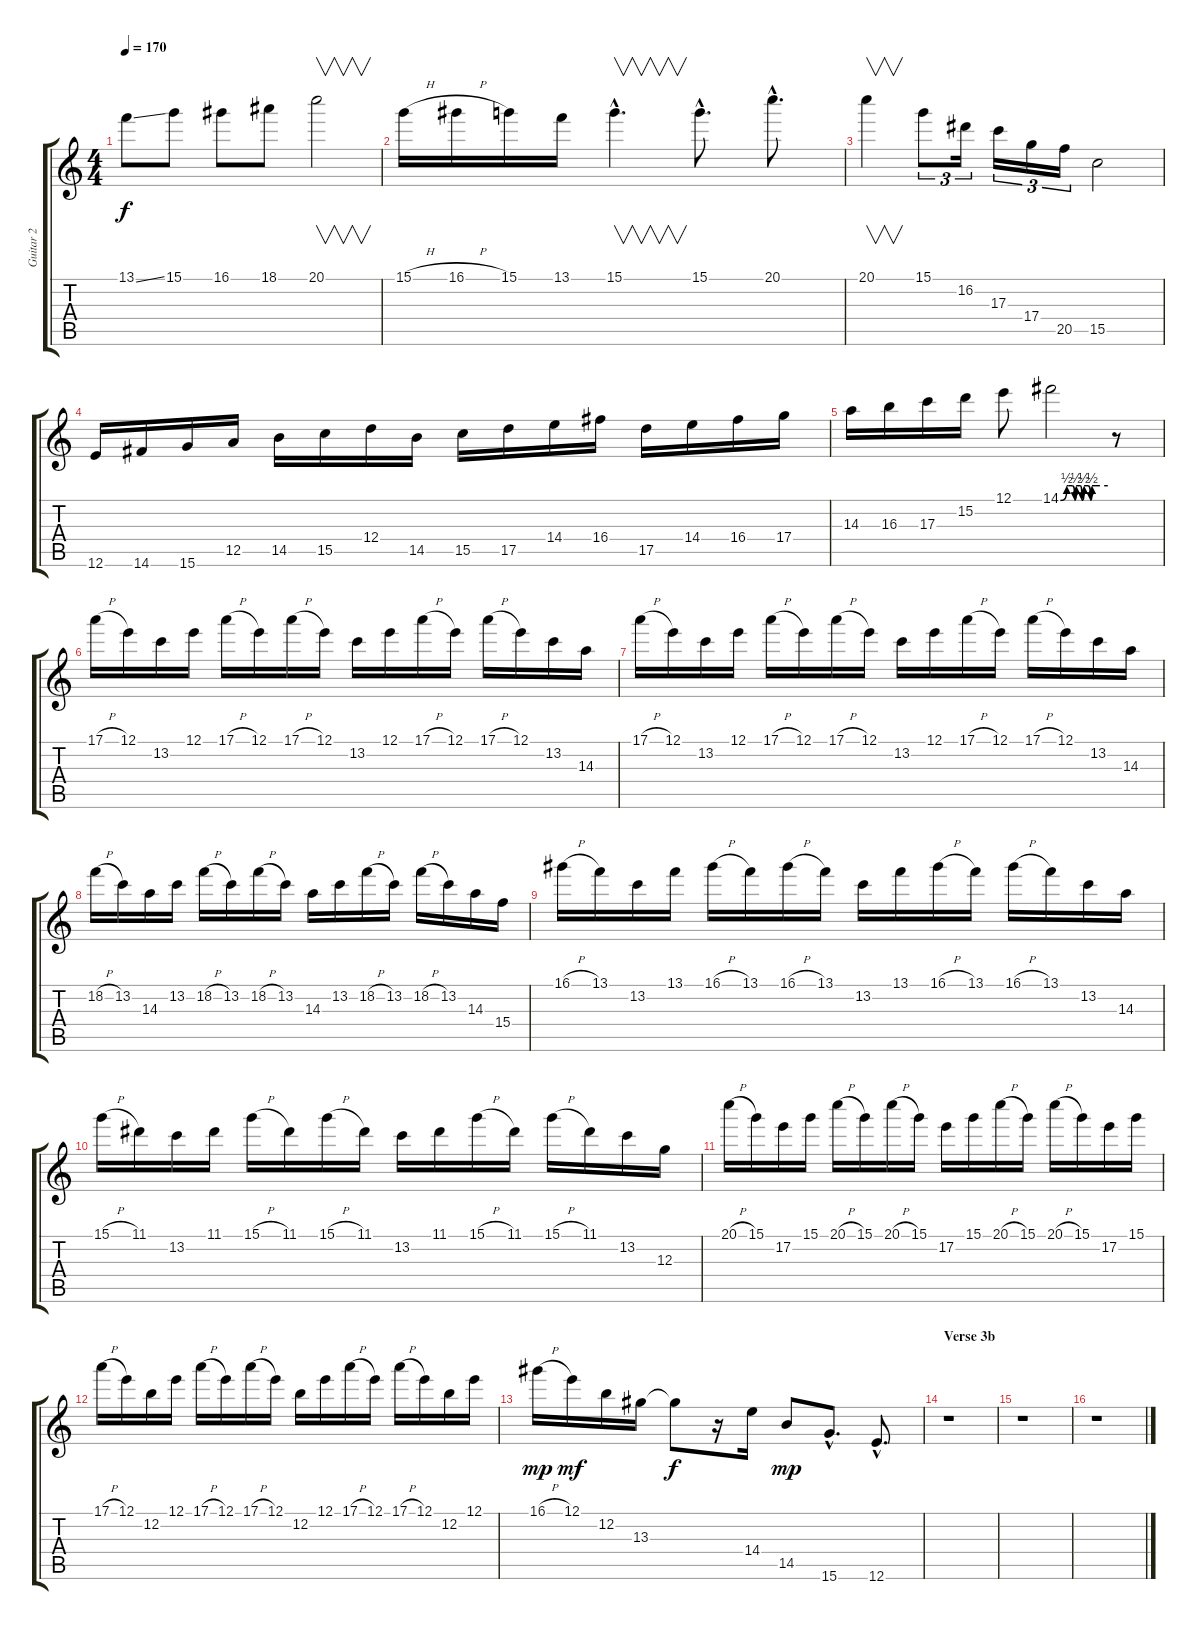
\track ("Guitar 2" "Guitar 2") {instrument distortionguitar}
\staff {score tabs}
\tuning (E4 B3 G3 D3 A2 E2) {hide}
\ts (4 4)
\tempo 170
\clef g2
\ks c
13.1{ss}.8{dy f} 15.1.8 16.1.8 18.1.8 20.1.2{v} |
15.1{h}.16 16.1{h}.16 15.1.16 13.1.16 15.1{hac}.4{v d} 15.1{hac}.8{d} 20.1{hac}.8{d} |
20.1.4{v} 15.1.8{tu (3 2)} 16.2.16{tu (3 2)} 17.3.16{tu (3 2)} 17.4.16{tu (3 2)} 20.5.16{tu (3 2)} 15.5.2 |
12.6.16 14.6.16 15.6.16 12.5.16 14.5.16 15.5.16 12.4.16 14.5.16 15.5.16 17.5.16 14.4.16 16.4.16 17.5.16 14.4.16 16.4.16 17.4.16 |
14.3.16 16.3.16 17.3.16 15.2.16 12.1.8 14.1{be (custom 0 0 8 2 10 2 15 2 18 0 20 2 25 2 27 0 30 2 35 2 38 0 40 2 45 2 50 2 60 2)}.2 r.8 |
17.1{h}.16 12.1.16 13.2.16 12.1.16 17.1{h}.16 12.1.16 17.1{h}.16 12.1.16 13.2.16 12.1.16 17.1{h}.16 12.1.16 17.1{h}.16 12.1.16 13.2.16 14.3.16 |
17.1{h}.16 12.1.16 13.2.16 12.1.16 17.1{h}.16 12.1.16 17.1{h}.16 12.1.16 13.2.16 12.1.16 17.1{h}.16 12.1.16 17.1{h}.16 12.1.16 13.2.16 14.3.16 |
18.2{h}.16 13.2.16 14.3.16 13.2.16 18.2{h}.16 13.2.16 18.2{h}.16 13.2.16 14.3.16 13.2.16 18.2{h}.16 13.2.16 18.2{h}.16 13.2.16 14.3.16 15.4.16 |
16.1{h}.16 13.1.16 13.2.16 13.1.16 16.1{h}.16 13.1.16 16.1{h}.16 13.1.16 13.2.16 13.1.16 16.1{h}.16 13.1.16 16.1{h}.16 13.1.16 13.2.16 14.3.16 |
15.1{h}.16 11.1.16 13.2.16 11.1.16 15.1{h}.16 11.1.16 15.1{h}.16 11.1.16 13.2.16 11.1.16 15.1{h}.16 11.1.16 15.1{h}.16 11.1.16 13.2.16 12.3.16 |
20.1{h}.16 15.1.16 17.2.16 15.1.16 20.1{h}.16 15.1.16 20.1{h}.16 15.1.16 17.2.16 15.1.16 20.1{h}.16 15.1.16 20.1{h}.16 15.1.16 17.2.16 15.1.16 |
17.1{h}.16 12.1.16 12.2.16 12.1.16 17.1{h}.16 12.1.16 17.1{h}.16 12.1.16 12.2.16 12.1.16 17.1{h}.16 12.1.16 17.1{h}.16 12.1.16 12.2.16 12.1.16 |
16.1{h}.16{dy mp} 12.1.16{dy mf} 12.2.16 13.3.16 13.3{t}.8{dy f} r.16 14.4.16 14.5.8{dy mp} 15.6{hac}.8{d} 12.6{hac}.8{d} |
\section ("" "Verse 3b")
r.1 |
r.1 |
r.1
